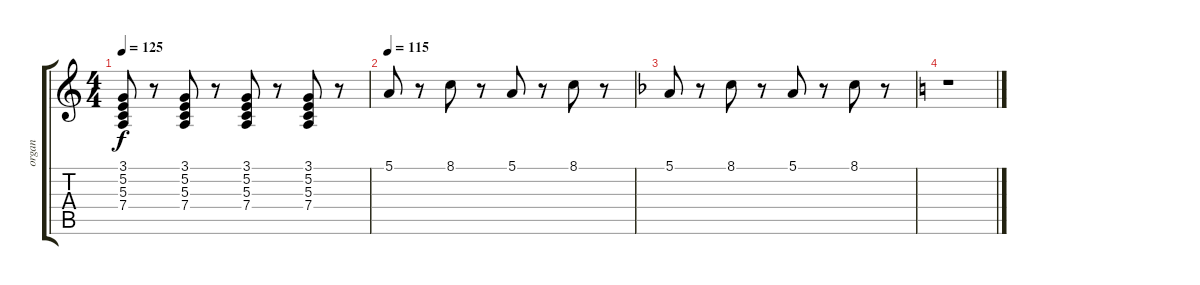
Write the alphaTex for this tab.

\track ("organ" "organ") {instrument rockorgan}
\staff {score tabs}
\tuning (E4 B3 G3 D3 A2 E2) {hide}
\ts (4 4)
\tempo 125
\clef g2
\ks aminor
(3.1 5.2 5.3 7.4).8{dy f} r.8 (3.1 5.2 5.3 7.4).8 r.8 (3.1 5.2 5.3 7.4).8 r.8 (3.1 5.2 5.3 7.4).8 r.8 |
\tempo 115
5.1.8 r.8 8.1.8 r.8 5.1.8 r.8 8.1.8 r.8 |
\ks f
5.1.8 r.8 8.1.8 r.8 5.1.8 r.8 8.1.8 r.8 |
\ks aminor
r.1
